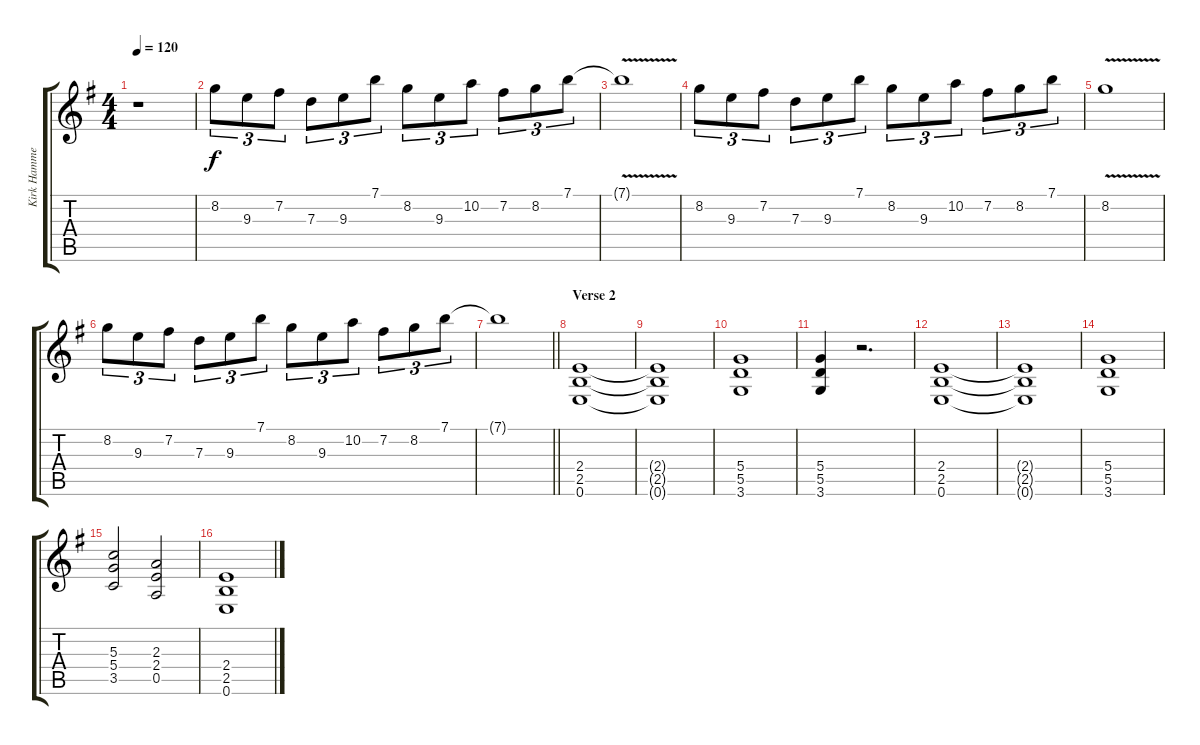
\track ("Kirk Hammett" "Kirk Hamme") {instrument distortionguitar}
\staff {score tabs}
\tuning (E4 B3 G3 D3 A2 E2) {hide}
\ts (4 4)
\tempo 120
\clef g2
\ks eminor
r.1{dy f} |
8.2.8{tu (3 2)} 9.3.8{tu (3 2)} 7.2.8{tu (3 2)} 7.3.8{tu (3 2)} 9.3.8{tu (3 2)} 7.1.8{tu (3 2)} 8.2.8{tu (3 2)} 9.3.8{tu (3 2)} 10.2.8{tu (3 2)} 7.2.8{tu (3 2)} 8.2.8{tu (3 2)} 7.1.8{tu (3 2)} |
7.1{v t}.1 |
8.2.8{tu (3 2)} 9.3.8{tu (3 2)} 7.2.8{tu (3 2)} 7.3.8{tu (3 2)} 9.3.8{tu (3 2)} 7.1.8{tu (3 2)} 8.2.8{tu (3 2)} 9.3.8{tu (3 2)} 10.2.8{tu (3 2)} 7.2.8{tu (3 2)} 8.2.8{tu (3 2)} 7.1.8{tu (3 2)} |
8.2{v}.1 |
8.2.8{tu (3 2)} 9.3.8{tu (3 2)} 7.2.8{tu (3 2)} 7.3.8{tu (3 2)} 9.3.8{tu (3 2)} 7.1.8{tu (3 2)} 8.2.8{tu (3 2)} 9.3.8{tu (3 2)} 10.2.8{tu (3 2)} 7.2.8{tu (3 2)} 8.2.8{tu (3 2)} 7.1.8{tu (3 2)} |
\barLineRight lightlight
7.1{t}.1 |
\section ("" "Verse 2")
(2.4 2.5 0.6).1 |
(2.4{t} 2.5{t} 0.6{t}).1 |
(5.4 5.5 3.6).1 |
(5.4 5.5 3.6).4 r.2{d} |
(2.4 2.5 0.6).1 |
(2.4{t} 2.5{t} 0.6{t}).1 |
(5.4 5.5 3.6).1 |
(5.3 5.4 3.5).2 (2.3 2.4 0.5).2 |
(2.4 2.5 0.6).1
